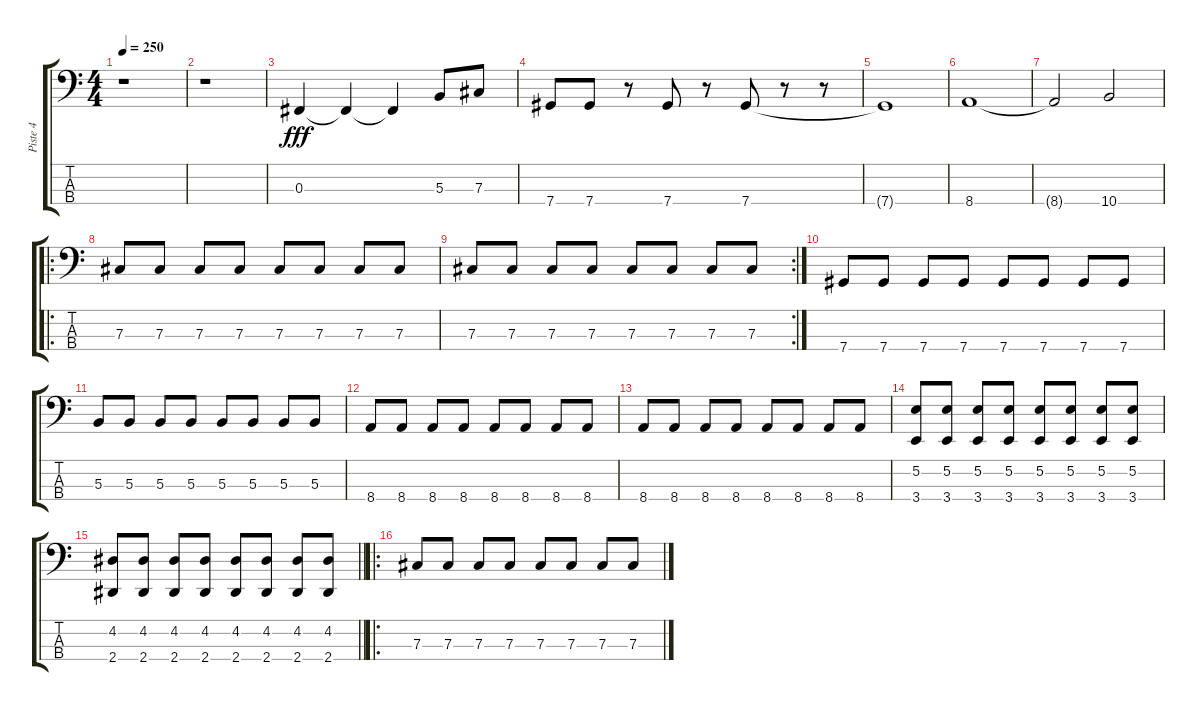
\track ("Piste 4" "Piste 4") {instrument electricbasspick}
\staff {score tabs}
\tuning (E2 B1 Gb1 Db1) {hide}
\ts (4 4)
\tempo 250
\clef f4
\ks c
r.1{dy fff} |
r.1 |
0.3.4 0.3{t}.4 0.3{t}.4 5.3.8 7.3.8 |
7.4.8 7.4.8 r.8 7.4.8 r.8 7.4.8 r.8 r.8 |
7.4{t}.1 |
8.4.1 |
8.4{t}.2 10.4.2 |
\ro
7.3.8 7.3.8 7.3.8 7.3.8 7.3.8 7.3.8 7.3.8 7.3.8 |
\rc 2
7.3.8 7.3.8 7.3.8 7.3.8 7.3.8 7.3.8 7.3.8 7.3.8 |
7.4.8 7.4.8 7.4.8 7.4.8 7.4.8 7.4.8 7.4.8 7.4.8 |
5.3.8 5.3.8 5.3.8 5.3.8 5.3.8 5.3.8 5.3.8 5.3.8 |
8.4.8 8.4.8 8.4.8 8.4.8 8.4.8 8.4.8 8.4.8 8.4.8 |
8.4.8 8.4.8 8.4.8 8.4.8 8.4.8 8.4.8 8.4.8 8.4.8 |
(5.2 3.4).8 (5.2 3.4).8 (5.2 3.4).8 (5.2 3.4).8 (5.2 3.4).8 (5.2 3.4).8 (5.2 3.4).8 (5.2 3.4).8 |
\barLineRight lightlight
(4.2 2.4).8 (4.2 2.4).8 (4.2 2.4).8 (4.2 2.4).8 (4.2 2.4).8 (4.2 2.4).8 (4.2 2.4).8 (4.2 2.4).8 |
\ro
7.3.8 7.3.8 7.3.8 7.3.8 7.3.8 7.3.8 7.3.8 7.3.8
